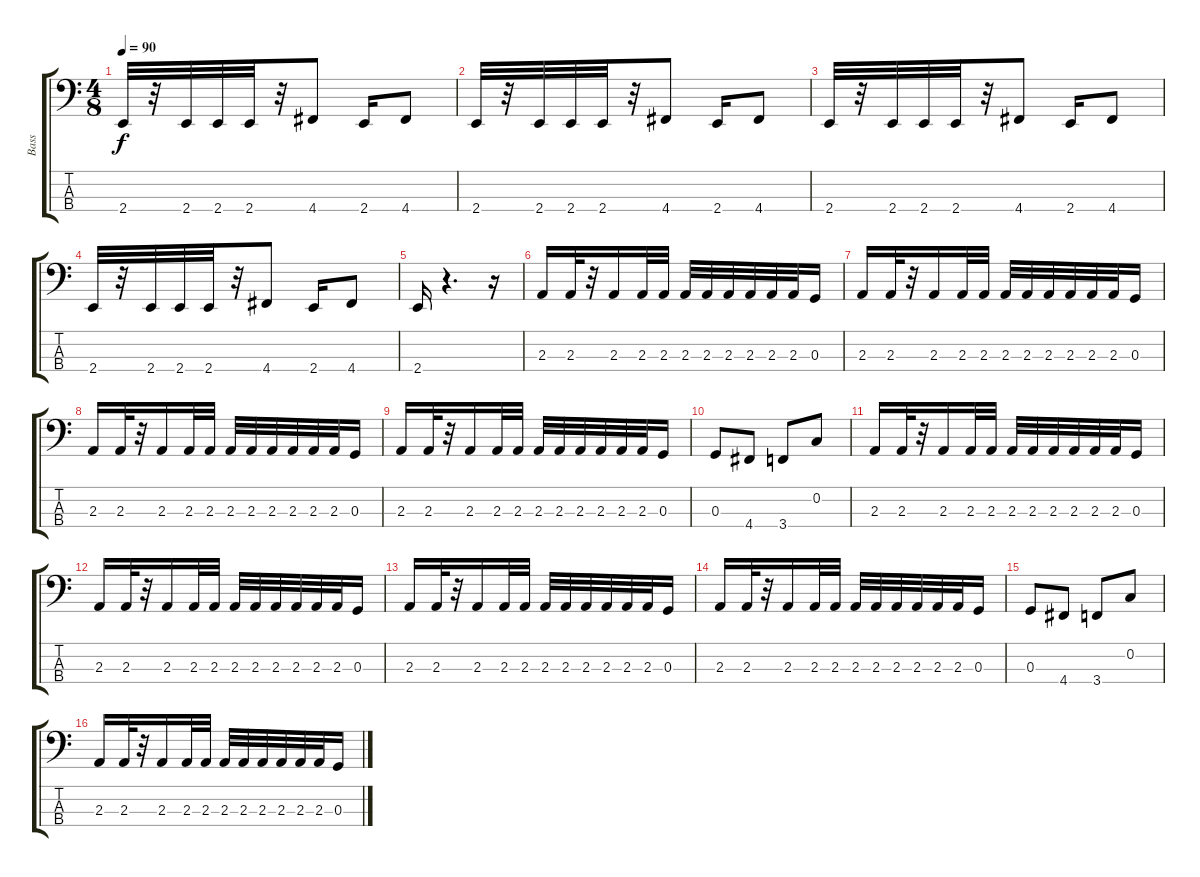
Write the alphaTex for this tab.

\track ("Bass" "Bass") {instrument electricbassfinger}
\staff {score tabs}
\tuning (F2 C2 G1 D1) {hide}
\ts (4 8)
\tempo 90
\clef f4
\ks c
2.4.32{dy f} r.32 2.4.32 2.4.32 2.4.32 r.32 4.4.8 2.4.16 4.4.8 |
2.4.32 r.32 2.4.32 2.4.32 2.4.32 r.32 4.4.8 2.4.16 4.4.8 |
2.4.32 r.32 2.4.32 2.4.32 2.4.32 r.32 4.4.8 2.4.16 4.4.8 |
2.4.32 r.32 2.4.32 2.4.32 2.4.32 r.32 4.4.8 2.4.16 4.4.8 |
2.4.16 r.4{d} r.16 |
2.3.16 2.3.32 r.32 2.3.16 2.3.32 2.3.32 2.3.32 2.3.32 2.3.32 2.3.32 2.3.32 2.3.32 0.3.16 |
2.3.16 2.3.32 r.32 2.3.16 2.3.32 2.3.32 2.3.32 2.3.32 2.3.32 2.3.32 2.3.32 2.3.32 0.3.16 |
2.3.16 2.3.32 r.32 2.3.16 2.3.32 2.3.32 2.3.32 2.3.32 2.3.32 2.3.32 2.3.32 2.3.32 0.3.16 |
2.3.16 2.3.32 r.32 2.3.16 2.3.32 2.3.32 2.3.32 2.3.32 2.3.32 2.3.32 2.3.32 2.3.32 0.3.16 |
0.3.8 4.4.8 3.4.8 0.2.8 |
2.3.16 2.3.32 r.32 2.3.16 2.3.32 2.3.32 2.3.32 2.3.32 2.3.32 2.3.32 2.3.32 2.3.32 0.3.16 |
2.3.16 2.3.32 r.32 2.3.16 2.3.32 2.3.32 2.3.32 2.3.32 2.3.32 2.3.32 2.3.32 2.3.32 0.3.16 |
2.3.16 2.3.32 r.32 2.3.16 2.3.32 2.3.32 2.3.32 2.3.32 2.3.32 2.3.32 2.3.32 2.3.32 0.3.16 |
2.3.16 2.3.32 r.32 2.3.16 2.3.32 2.3.32 2.3.32 2.3.32 2.3.32 2.3.32 2.3.32 2.3.32 0.3.16 |
0.3.8 4.4.8 3.4.8 0.2.8 |
2.3.16 2.3.32 r.32 2.3.16 2.3.32 2.3.32 2.3.32 2.3.32 2.3.32 2.3.32 2.3.32 2.3.32 0.3.16
